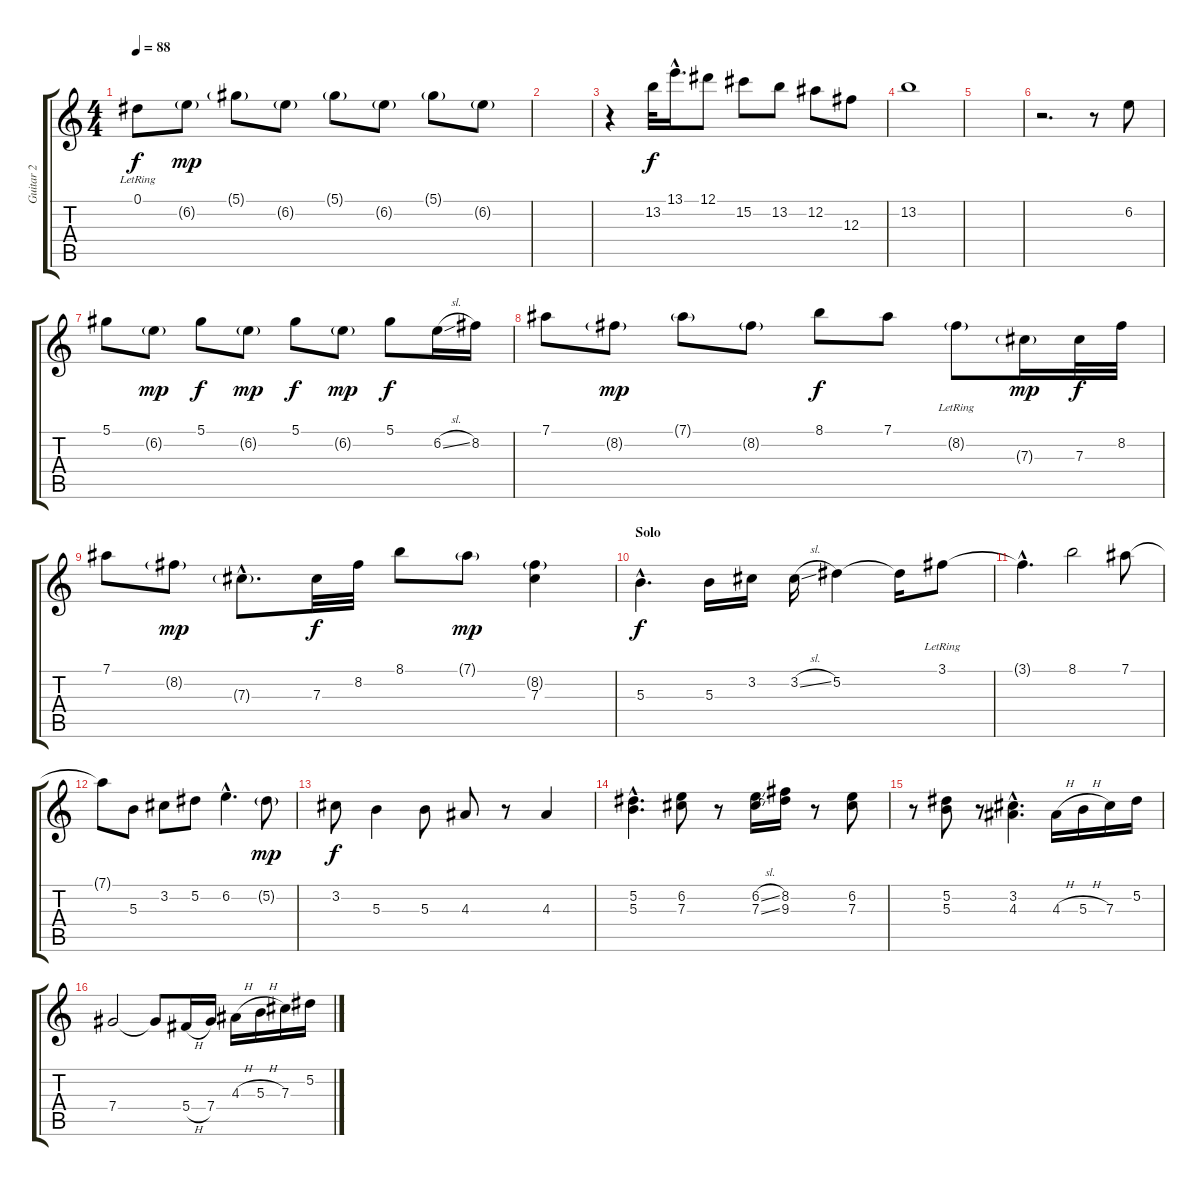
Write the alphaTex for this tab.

\track ("Guitar 2" "Guitar 2") {instrument acousticguitarnylon}
\staff {score tabs}
\tuning (Eb4 Bb3 Gb3 Db3 Ab2 Eb2) {hide}
\ts (4 4)
\tempo 88
\clef g2
\ks c
0.1{lr}.8{dy f} 6.2{g}.8{dy mp} 5.1{g}.8 6.2{g}.8 5.1{g}.8 6.2{g}.8 5.1{g}.8 6.2{g}.8 |
|
r.4 13.2.32{dy f} 13.1{hac}.16{d} 12.1.8 15.2.8 13.2.8 12.2.8 12.3.8 |
13.2.1 |
|
r.2{d} r.8 6.2.8 |
5.1.8 6.2{g}.8{dy mp} 5.1.8{dy f} 6.2{g}.8{dy mp} 5.1.8{dy f} 6.2{g}.8{dy mp} 5.1.8{dy f} 6.2{sl}.16 8.2.16 |
7.1.8 8.2{g}.8{dy mp} 7.1{g}.8 8.2{g}.8 8.1.8{dy f} 7.1.8 8.2{g lr}.8 7.3{g}.16{dy mp} 7.3.32{dy f} 8.2.32 |
7.1.8 8.2{g}.8{dy mp} 7.3{g hac}.8{d} 7.3.32{dy f} 8.2.32 8.1.8 7.1{g}.8{dy mp} (8.2{g} 7.3).4 |
\section ("" "Solo")
5.3{hac}.4{d dy f volume 12} 5.3.16 3.2.16 3.2{sl}.16 5.2.4 5.2{t}.16 3.1{lr}.8 |
3.1{hac t}.4{d} 8.1.2 7.1.8 |
7.1{t}.8 5.3.8 3.2.8 5.2.8 6.2{hac}.4{d} 5.2{g}.8{dy mp} |
3.2.8{dy f} 5.3.4 5.3.8 4.3.8 r.8 4.3.4 |
(5.2{hac} 5.3{hac}).4{d} (6.2 7.3).8 r.8 (6.2{sl} 7.3{sl}).16 (8.2 9.3).16 r.8 (6.2 7.3).8 |
r.8 (5.2 5.3).8 r.8 (3.2{hac} 4.3{hac}).4{d} 4.3{h}.16 5.3{h}.16 7.3.16 5.2.16 |
7.4.2 7.4{t}.8 5.4{h}.16 7.4.16 4.3{h}.16 5.3{h}.16 7.3.16 5.2.16
